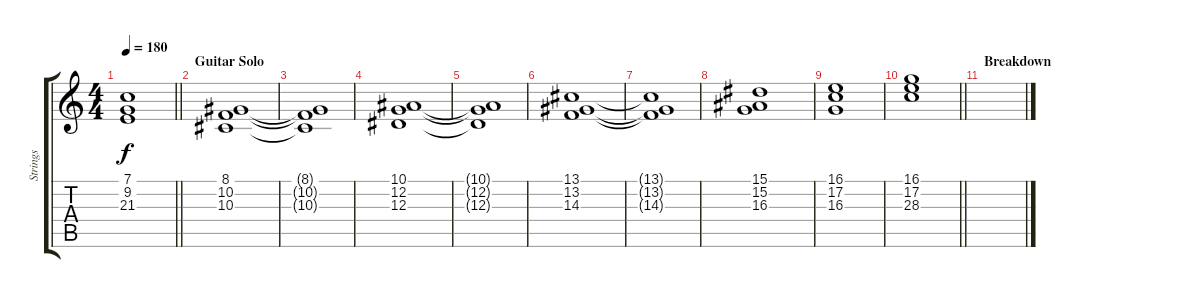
\track ("Strings" "Strings") {instrument stringensemble1}
\staff {score tabs}
\tuning (C4 G3 Eb3 Bb2 F2 C2) {hide}
\ts (4 4)
\tempo 180
\clef g2
\barLineRight lightlight
\ks c
(7.1 9.2 21.3).1{dy f} |
\section ("" "Guitar Solo")
(8.1 10.2 10.3).1 |
(8.1{t} 10.2{t} 10.3{t}).1 |
(10.1 12.2 12.3).1 |
(10.1{t} 12.2{t} 12.3{t}).1 |
(13.1 13.2 14.3).1 |
(13.1{t} 13.2{t} 14.3{t}).1 |
(15.1 15.2 16.3).1 |
(16.1 17.2 16.3).1 |
\barLineRight lightlight
(16.1 17.2 28.3).1 |
\section ("" "Breakdown")
